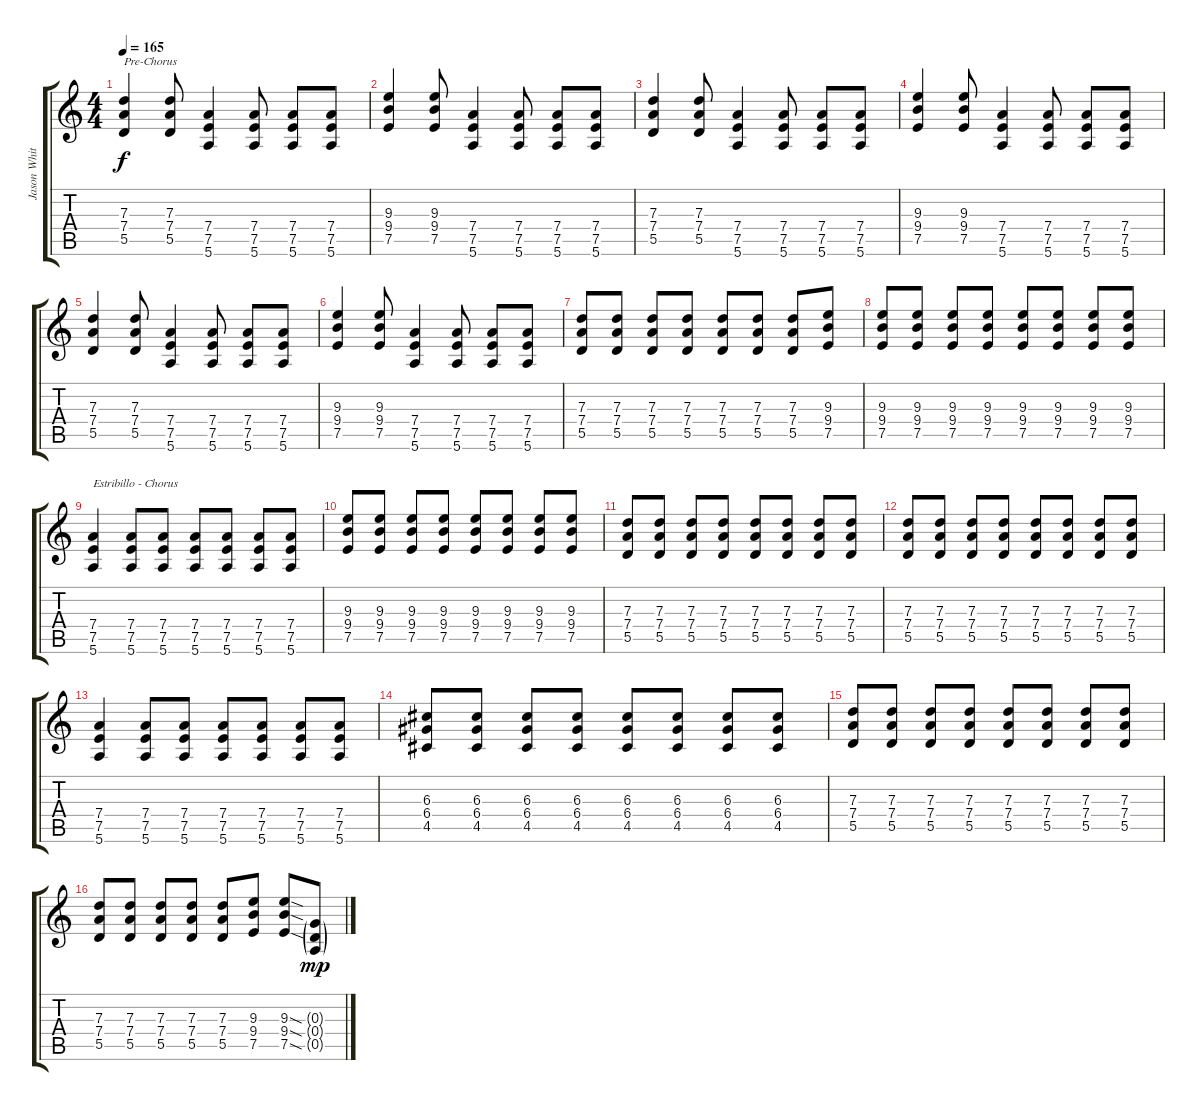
\track ("Jason White" "Jason Whit") {instrument overdrivenguitar}
\staff {score tabs}
\tuning (E4 B3 G3 D3 A2 E2) {hide}
\ts (4 4)
\tempo 165
\clef g2
\ks c
(7.3 7.4 5.5).4{txt "Pre-Chorus" dy f balance 8} (7.3 7.4 5.5).8 (7.4 7.5 5.6).4 (7.4 7.5 5.6).8 (7.4 7.5 5.6).8 (7.4 7.5 5.6).8 |
(9.3 9.4 7.5).4 (9.3 9.4 7.5).8 (7.4 7.5 5.6).4 (7.4 7.5 5.6).8 (7.4 7.5 5.6).8 (7.4 7.5 5.6).8 |
(7.3 7.4 5.5).4{balance 8} (7.3 7.4 5.5).8 (7.4 7.5 5.6).4 (7.4 7.5 5.6).8 (7.4 7.5 5.6).8 (7.4 7.5 5.6).8 |
(9.3 9.4 7.5).4 (9.3 9.4 7.5).8 (7.4 7.5 5.6).4 (7.4 7.5 5.6).8 (7.4 7.5 5.6).8 (7.4 7.5 5.6).8 |
(7.3 7.4 5.5).4{balance 8} (7.3 7.4 5.5).8 (7.4 7.5 5.6).4 (7.4 7.5 5.6).8 (7.4 7.5 5.6).8 (7.4 7.5 5.6).8 |
(9.3 9.4 7.5).4 (9.3 9.4 7.5).8 (7.4 7.5 5.6).4 (7.4 7.5 5.6).8 (7.4 7.5 5.6).8 (7.4 7.5 5.6).8 |
(7.3 7.4 5.5).8 (7.3 7.4 5.5).8 (7.3 7.4 5.5).8 (7.3 7.4 5.5).8 (7.3 7.4 5.5).8 (7.3 7.4 5.5).8 (7.3 7.4 5.5).8 (9.3 9.4 7.5).8 |
(9.3 9.4 7.5).8 (9.3 9.4 7.5).8 (9.3 9.4 7.5).8 (9.3 9.4 7.5).8 (9.3 9.4 7.5).8 (9.3 9.4 7.5).8 (9.3 9.4 7.5).8 (9.3 9.4 7.5).8 |
(7.4 7.5 5.6).4{txt "Estribillo - Chorus"} (7.4 7.5 5.6).8 (7.4 7.5 5.6).8 (7.4 7.5 5.6).8 (7.4 7.5 5.6).8 (7.4 7.5 5.6).8 (7.4 7.5 5.6).8 |
(9.3 9.4 7.5).8 (9.3 9.4 7.5).8 (9.3 9.4 7.5).8 (9.3 9.4 7.5).8 (9.3 9.4 7.5).8 (9.3 9.4 7.5).8 (9.3 9.4 7.5).8 (9.3 9.4 7.5).8 |
(7.3 7.4 5.5).8 (7.3 7.4 5.5).8 (7.3 7.4 5.5).8 (7.3 7.4 5.5).8 (7.3 7.4 5.5).8 (7.3 7.4 5.5).8 (7.3 7.4 5.5).8 (7.3 7.4 5.5).8 |
(7.3 7.4 5.5).8 (7.3 7.4 5.5).8 (7.3 7.4 5.5).8 (7.3 7.4 5.5).8 (7.3 7.4 5.5).8 (7.3 7.4 5.5).8 (7.3 7.4 5.5).8 (7.3 7.4 5.5).8 |
(7.4 7.5 5.6).4 (7.4 7.5 5.6).8 (7.4 7.5 5.6).8 (7.4 7.5 5.6).8 (7.4 7.5 5.6).8 (7.4 7.5 5.6).8 (7.4 7.5 5.6).8 |
(6.3 6.4 4.5).8 (6.3 6.4 4.5).8 (6.3 6.4 4.5).8 (6.3 6.4 4.5).8 (6.3 6.4 4.5).8 (6.3 6.4 4.5).8 (6.3 6.4 4.5).8 (6.3 6.4 4.5).8 |
(7.3 7.4 5.5).8 (7.3 7.4 5.5).8 (7.3 7.4 5.5).8 (7.3 7.4 5.5).8 (7.3 7.4 5.5).8 (7.3 7.4 5.5).8 (7.3 7.4 5.5).8 (7.3 7.4 5.5).8 |
(7.3 7.4 5.5).8 (7.3 7.4 5.5).8 (7.3 7.4 5.5).8 (7.3 7.4 5.5).8 (7.3 7.4 5.5).8 (9.3 9.4 7.5).8 (9.3{sod} 9.4{sod} 7.5{sod}).8 (0.3{g} 0.4{g} 0.5{g}).8{dy mp}
